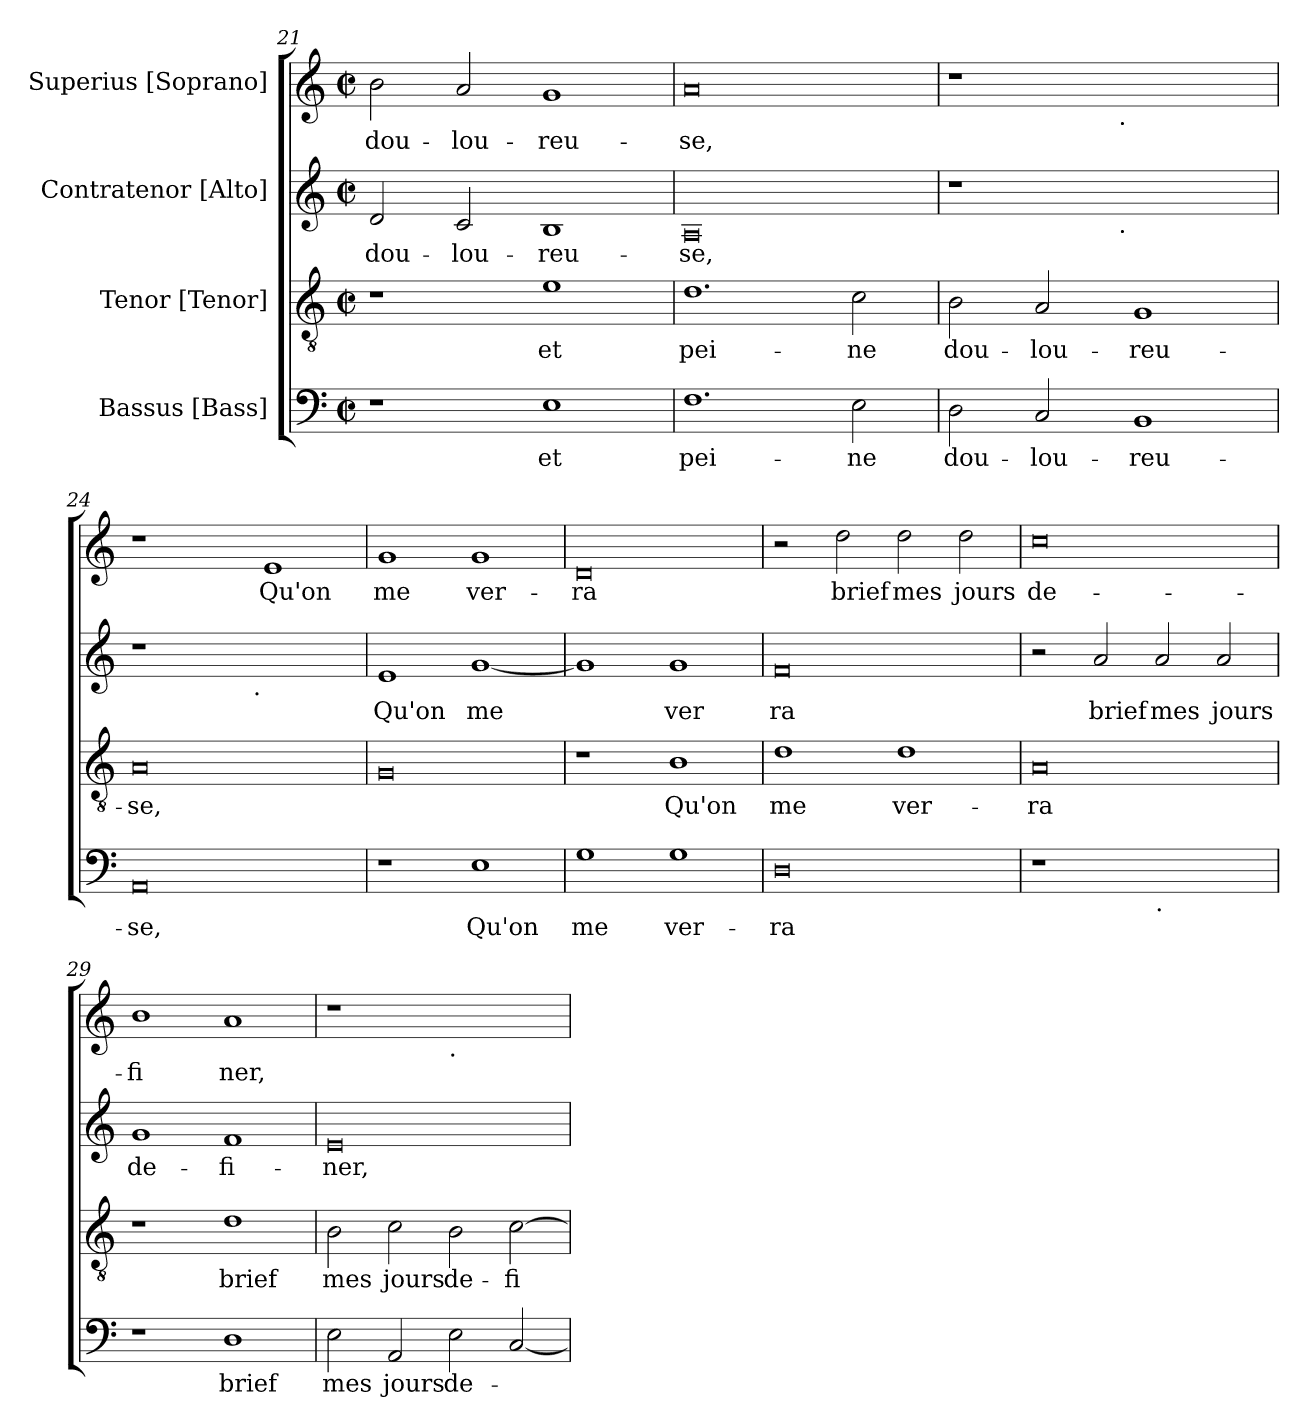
**kern	**text	**kern	**text	**kern	**text	**kern	**text
*part4	*part4	*part3	*part3	*part2	*part2	*part1	*part1
*staff4	*staff4	*staff3	*staff3	*staff2	*staff2	*staff1	*staff1
*I"Bassus [Bass]	*	*I"Tenor [Tenor]	*	*I"Contratenor [Alto]	*	*I"Superius [Soprano]	*
!!LO:PB:g=z
*clefF4	*	*clefGv2	*	*clefG2	*	*clefG2	*
*k[]	*	*k[]	*	*k[]	*	*k[]	*
*C:	*	*C:	*	*C:	*	*C:	*
*M2/2	*	*M2/2	*	*M2/2	*	*M2/2	*
*met(c|)	*	*met(c|)	*	*met(c|)	*	*met(c|)	*
=21	=21	=21	=21	=21	=21	=21	=21
!	!	!	!	!	!LO:LY:b	!	!LO:LY:b
1r	.	1r	.	2d/	dou-	2b\	dou-
!	!	!	!	!	!LO:LY:b	!	!LO:LY:b
.	.	.	.	2c/	-lou-	2a/	-lou-
!	!LO:LY:b	!	!LO:LY:b	!	!LO:LY:b	!	!LO:LY:b
1E	et	1e	et	1B	-reu-	1g	-reu-
=22	=22	=22	=22	=22	=22	=22	=22
!	!LO:LY:b	!	!LO:LY:b	!	!LO:LY:b	!	!LO:LY:b
1.F	pei-	1.d	pei-	0A	-se,	0a	-se,
!	!LO:LY:b	!	!LO:LY:b	!	!	!	!
2E\	-ne	2c\	-ne	.	.	.	.
=23	=23	=23	=23	=23	=23	=23	=23
!	!LO:LY:b	!	!LO:LY:b	!	!	!	!
*	*	*	*	*^	*	*^	*
2D\	dou-	2B\	dou-	1r	2ryy	.	1r	2ryy	.
!	!LO:LY:b	!	!LO:LY:b	!	!	!	!	!	!
2C/	-lou-	2A/	-lou-	.	4...ryy	.	.	4...ryy	.
!	!	!	!	!	!	!	!	!LO:TX:b:t=.	!
!	!	!	!	!	!LO:TX:b:t=.	!	!	!	!
.	.	.	.	.	1ryy	.	.	1ryy	.
!	!LO:LY:b	!	!LO:LY:b	!	!	!	!	!	!
1BB	-reu-	1G	-reu-	1ryy	.	.	1ryy	.	.
.	.	.	.	.	32ryy	.	.	32ryy	.
=24	=24	=24	=24	=24	=24	=24	=24	=24	=24
!	!LO:LY:b	!	!LO:LY:b	!	!	!	!	!	!
*	*	*	*	*	*	*	*v	*v	*
0AA	-se,	0A	-se,	1r	2ryy	.	1r	.
.	.	.	.	.	4...ryy	.	.	.
!	!	!	!	!	!LO:TX:b:t=.	!	!	!
.	.	.	.	.	1ryy	.	.	.
!	!	!	!	!	!	!	!	!LO:LY:b
.	.	.	.	1ryy	.	.	1e	Qu'on
.	.	.	.	.	32ryy	.	.	.
=25	=25	=25	=25	=25	=25	=25	=25	=25
!	!	!	!	!	!	!LO:LY:b	!	!LO:LY:b
*	*	*	*	*v	*v	*	*	*
1r	.	0G	.	1e	Qu'on	1g	me
!	!LO:LY:b	!	!	!	!LO:LY:b	!	!LO:LY:b
1E	Qu'on	.	.	[<1g	me	1g	ver-
=26	=26	=26	=26	=26	=26	=26	=26
!	!LO:LY:b	!	!	!	!	!	!LO:LY:b
1G	me	1r	.	1g]	.	0d	-ra
!	!LO:LY:b	!	!LO:LY:b	!	!LO:LY:b	!	!
1G	ver-	1B	Qu'on	1g	ver	.	.
!!LO:LB:g=z
=27	=27	=27	=27	=27	=27	=27	=27
!	!LO:LY:b	!	!LO:LY:b	!	!LO:LY:b	!	!
0D	-ra	1d	me	0f	ra	2r	.
!	!	!	!	!	!	!	!LO:LY:b
.	.	.	.	.	.	2dd\	brief
!	!	!	!LO:LY:b	!	!	!	!LO:LY:b
.	.	1d	ver-	.	.	2dd\	mes
!	!	!	!	!	!	!	!LO:LY:b
.	.	.	.	.	.	2dd\	jours
=28	=28	=28	=28	=28	=28	=28	=28
!	!	!	!LO:LY:b	!	!	!	!LO:LY:b
1r	.	0A	-ra	2r	.	0cc	de-
!	!	!	!	!	!LO:LY:b	!	!
.	.	.	.	2a/	brief	.	.
!LO:TX:b:t=.	!	!	!	!	!	!	!
!	!	!	!	!	!LO:LY:b	!	!
1ryy	.	.	.	2a/	mes	.	.
!	!	!	!	!	!LO:LY:b	!	!
.	.	.	.	2a/	jours	.	.
=29	=29	=29	=29	=29	=29	=29	=29
!	!	!	!	!	!LO:LY:b	!	!LO:LY:b
1r	.	1r	.	1g	de-	1b	-fi
!	!LO:LY:b	!	!LO:LY:b	!	!LO:LY:b	!	!LO:LY:b
1D	brief	1d	brief	1f	-fi-	1a	ner,
=30	=30	=30	=30	=30	=30	=30	=30
!	!LO:LY:b	!	!LO:LY:b	!	!LO:LY:b	!	!
2E\	mes	2B\	mes	0e	-ner,	1r	.
!	!LO:LY:b	!	!LO:LY:b	!	!	!	!
2AA/	jours	2c\	jours	.	.	.	.
!	!	!	!	!	!	!LO:TX:b:t=.	!
!	!LO:LY:b	!	!LO:LY:b	!	!	!	!
2E\	de-	2B\	de-	.	.	1ryy	.
!	!	!	!LO:LY:b	!	!	!	!
[<2C/	.	[>2c\	-fi-	.	.	.	.
=	=	=	=	=	=	=	=
*-	*-	*-	*-	*-	*-	*-	*-
